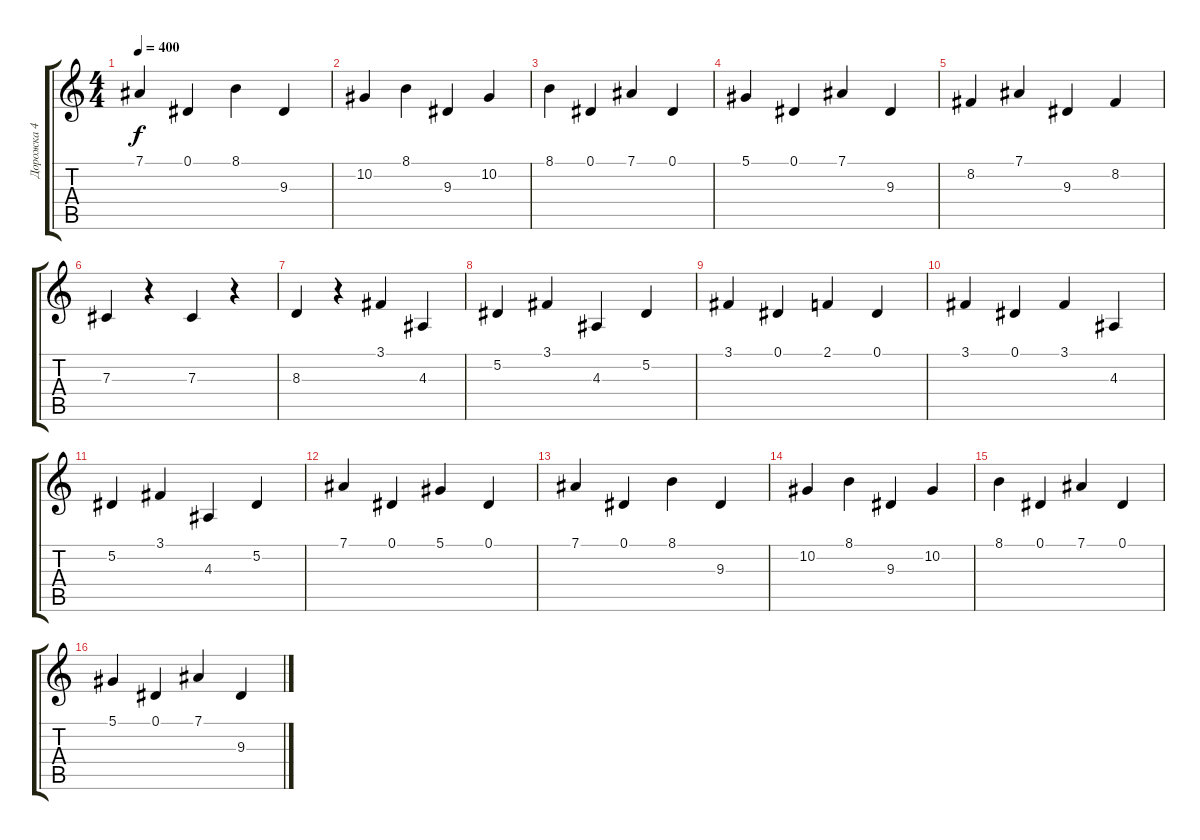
\track ("Дорожка 4" "Дорожка 4") {instrument lead1square}
\staff {score tabs}
\tuning (Eb4 Bb3 Gb3 Db3 Ab2 Eb2) {hide}
\ts (4 4)
\tempo 400
\clef g2
\ks c
7.1.4{dy f} 0.1.4 8.1.4 9.3.4 |
10.2.4 8.1.4 9.3.4 10.2.4 |
8.1.4 0.1.4 7.1.4 0.1.4 |
5.1.4 0.1.4 7.1.4 9.3.4 |
8.2.4 7.1.4 9.3.4 8.2.4 |
7.3.4 r.4 7.3.4 r.4 |
8.3.4 r.4 3.1.4 4.3.4 |
5.2.4 3.1.4 4.3.4 5.2.4 |
3.1.4 0.1.4 2.1.4 0.1.4 |
3.1.4 0.1.4 3.1.4 4.3.4 |
5.2.4 3.1.4 4.3.4 5.2.4 |
7.1.4 0.1.4 5.1.4 0.1.4 |
7.1.4 0.1.4 8.1.4 9.3.4 |
10.2.4 8.1.4 9.3.4 10.2.4 |
8.1.4 0.1.4 7.1.4 0.1.4 |
5.1.4 0.1.4 7.1.4 9.3.4
